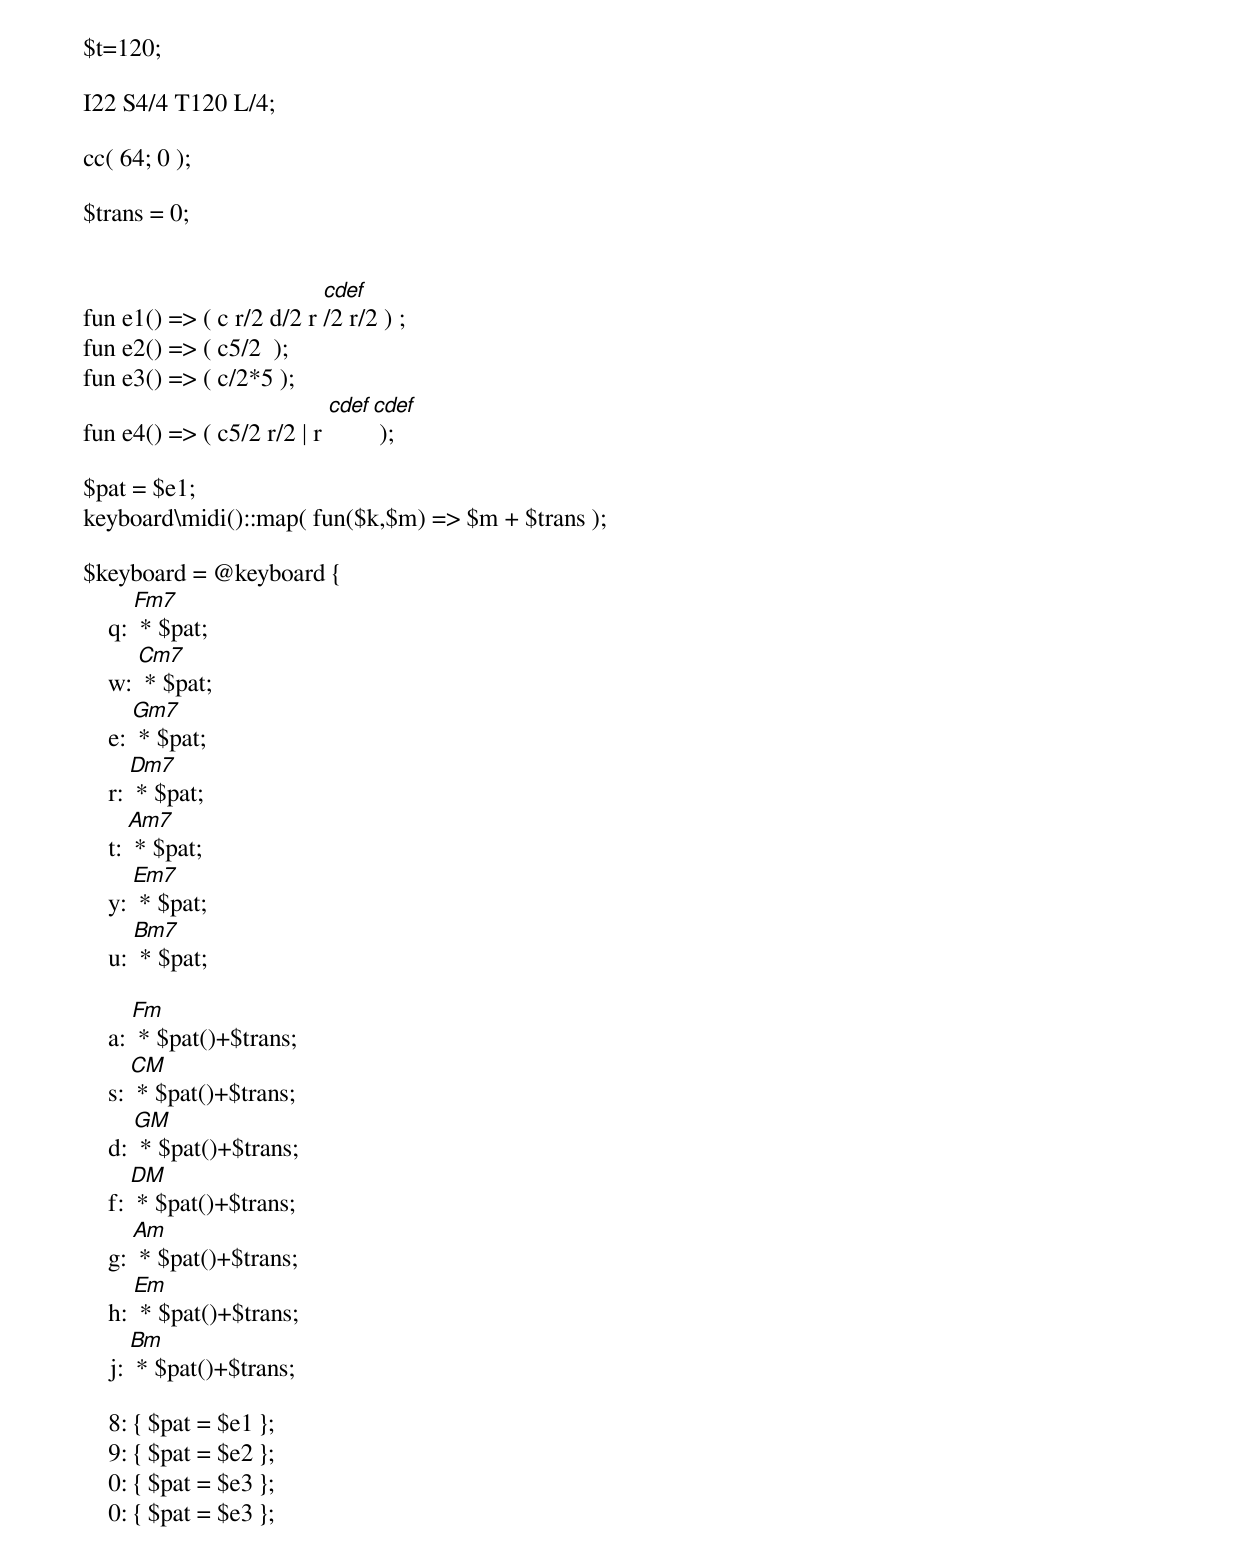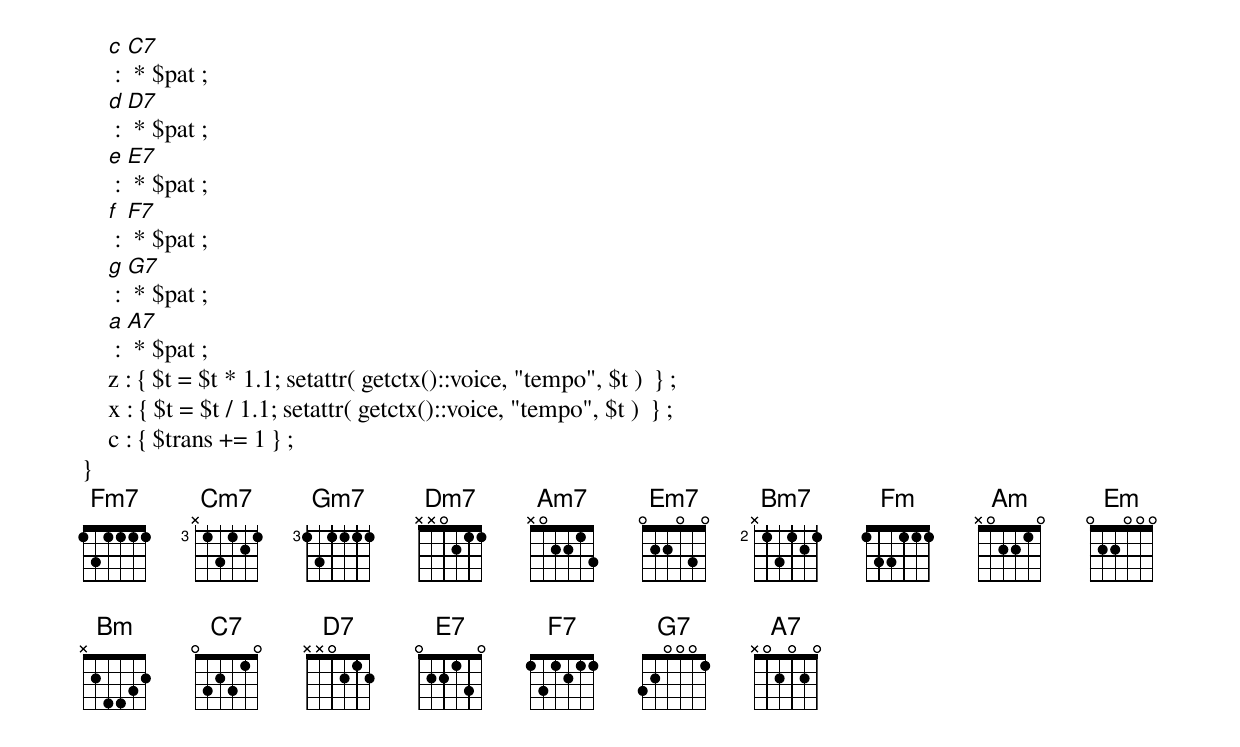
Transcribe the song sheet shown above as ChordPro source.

$t=120;

I22 S4/4 T120 L/4;

cc( 64; 0 );

$trans = 0;


fun e1() => ( c r/2 d/2 r [cdef]/2 r/2 ) ;
fun e2() => ( c5/2  );
fun e3() => ( c/2*5 );
fun e4() => ( c5/2 r/2 | r [cdef][cdef] );

$pat = $e1;
keyboard\midi()::map( fun($k,$m) => $m + $trans );

$keyboard = @keyboard {
    q: [Fm7] * $pat;
    w: [Cm7] * $pat;
    e: [Gm7] * $pat;
    r: [Dm7] * $pat;
    t: [Am7] * $pat;
    y: [Em7] * $pat;
    u: [Bm7] * $pat;

    a: [Fm] * $pat()+$trans;
    s: [CM] * $pat()+$trans;
    d: [GM] * $pat()+$trans;
    f: [DM] * $pat()+$trans;
    g: [Am] * $pat()+$trans;
    h: [Em] * $pat()+$trans;
    j: [Bm] * $pat()+$trans;

    8: { $pat = $e1 };
    9: { $pat = $e2 };
    0: { $pat = $e3 };
    0: { $pat = $e3 };

    [c] : [C7] * $pat ;
    [d] : [D7] * $pat ;
    [e] : [E7] * $pat ;
    [f] : [F7] * $pat ;
    [g] : [G7] * $pat ;
    [a] : [A7] * $pat ;
    z : { $t = $t * 1.1; setattr( getctx()::voice, "tempo", $t )  } ;
    x : { $t = $t / 1.1; setattr( getctx()::voice, "tempo", $t )  } ;
    c : { $trans += 1 } ;
}
